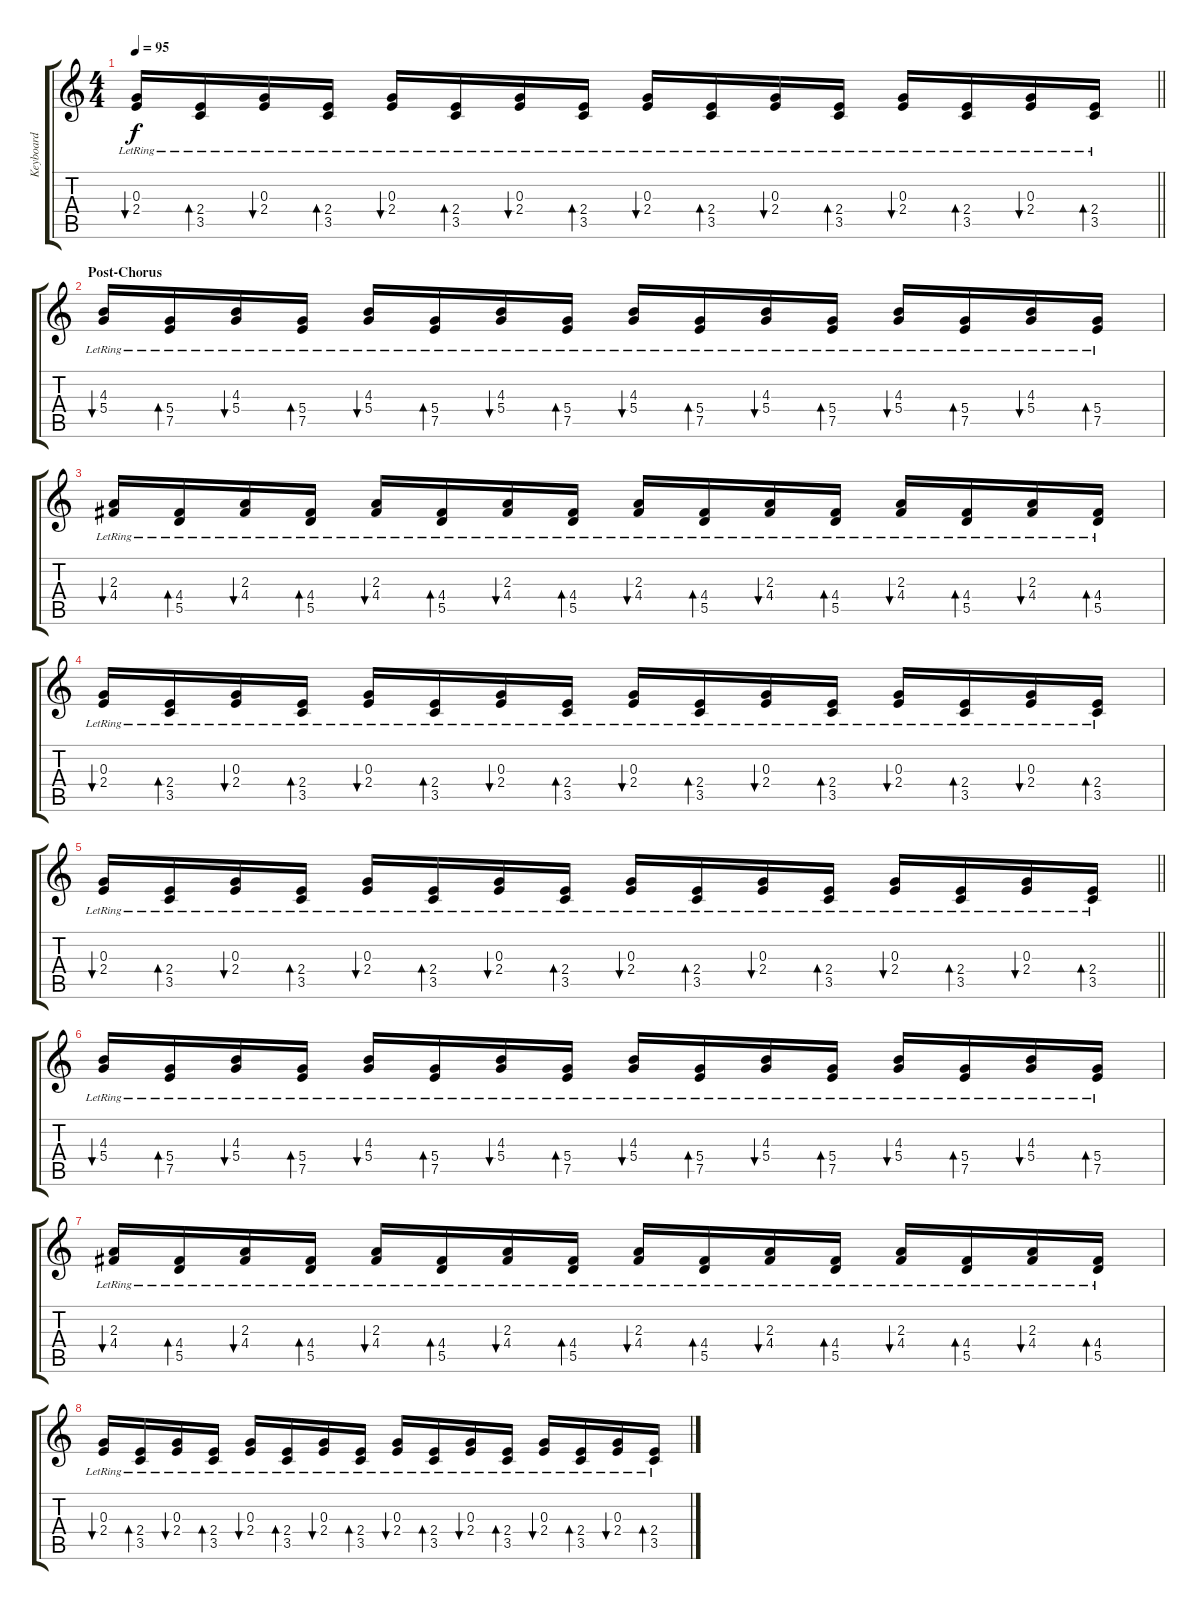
\track ("Keyboard" "Keyboard") {instrument synthbass2}
\staff {score tabs}
\tuning (E4 B3 G3 D3 A2 E2) {hide}
\ts (4 4)
\tempo 95
\clef g2
\barLineRight lightlight
\ks c
(0.3{lr} 2.4{lr}).16{bu 120 dy f} (2.4{lr} 3.5{lr}).16{bd 120} (0.3{lr} 2.4{lr}).16{bu 120} (2.4{lr} 3.5{lr}).16{bd 120} (0.3{lr} 2.4{lr}).16{bu 120} (2.4{lr} 3.5{lr}).16{bd 120} (0.3{lr} 2.4{lr}).16{bu 120} (2.4{lr} 3.5{lr}).16{bd 120} (0.3{lr} 2.4{lr}).16{bu 120} (2.4{lr} 3.5{lr}).16{bd 120} (0.3{lr} 2.4{lr}).16{bu 120} (2.4{lr} 3.5{lr}).16{bd 120} (0.3{lr} 2.4{lr}).16{bu 120} (2.4{lr} 3.5{lr}).16{bd 120} (0.3{lr} 2.4{lr}).16{bu 120} (2.4{lr} 3.5{lr}).16{bd 120} |
\section ("" "Post-Chorus")
(4.3{lr} 5.4{lr}).16{bu 120} (5.4{lr} 7.5{lr}).16{bd 120} (4.3{lr} 5.4{lr}).16{bu 120} (5.4{lr} 7.5{lr}).16{bd 120} (4.3{lr} 5.4{lr}).16{bu 120} (5.4{lr} 7.5{lr}).16{bd 120} (4.3{lr} 5.4{lr}).16{bu 120} (5.4{lr} 7.5{lr}).16{bd 120} (4.3{lr} 5.4{lr}).16{bu 120} (5.4{lr} 7.5{lr}).16{bd 120} (4.3{lr} 5.4{lr}).16{bu 120} (5.4{lr} 7.5{lr}).16{bd 120} (4.3{lr} 5.4{lr}).16{bu 120} (5.4{lr} 7.5{lr}).16{bd 120} (4.3{lr} 5.4{lr}).16{bu 120} (5.4{lr} 7.5{lr}).16{bd 120} |
(2.3{lr} 4.4{lr}).16{bu 120} (4.4{lr} 5.5{lr}).16{bd 120} (2.3{lr} 4.4{lr}).16{bu 120} (4.4{lr} 5.5{lr}).16{bd 120} (2.3{lr} 4.4{lr}).16{bu 120} (4.4{lr} 5.5{lr}).16{bd 120} (2.3{lr} 4.4{lr}).16{bu 120} (4.4{lr} 5.5{lr}).16{bd 120} (2.3{lr} 4.4{lr}).16{bu 120} (4.4{lr} 5.5{lr}).16{bd 120} (2.3{lr} 4.4{lr}).16{bu 120} (4.4{lr} 5.5{lr}).16{bd 120} (2.3{lr} 4.4{lr}).16{bu 120} (4.4{lr} 5.5{lr}).16{bd 120} (2.3{lr} 4.4{lr}).16{bu 120} (4.4{lr} 5.5{lr}).16{bd 120} |
(0.3{lr} 2.4{lr}).16{bu 120} (2.4{lr} 3.5{lr}).16{bd 120} (0.3{lr} 2.4{lr}).16{bu 120} (2.4{lr} 3.5{lr}).16{bd 120} (0.3{lr} 2.4{lr}).16{bu 120} (2.4{lr} 3.5{lr}).16{bd 120} (0.3{lr} 2.4{lr}).16{bu 120} (2.4{lr} 3.5{lr}).16{bd 120} (0.3{lr} 2.4{lr}).16{bu 120} (2.4{lr} 3.5{lr}).16{bd 120} (0.3{lr} 2.4{lr}).16{bu 120} (2.4{lr} 3.5{lr}).16{bd 120} (0.3{lr} 2.4{lr}).16{bu 120} (2.4{lr} 3.5{lr}).16{bd 120} (0.3{lr} 2.4{lr}).16{bu 120} (2.4{lr} 3.5{lr}).16{bd 120} |
\barLineRight lightlight
(0.3{lr} 2.4{lr}).16{bu 120} (2.4{lr} 3.5{lr}).16{bd 120} (0.3{lr} 2.4{lr}).16{bu 120} (2.4{lr} 3.5{lr}).16{bd 120} (0.3{lr} 2.4{lr}).16{bu 120} (2.4{lr} 3.5{lr}).16{bd 120} (0.3{lr} 2.4{lr}).16{bu 120} (2.4{lr} 3.5{lr}).16{bd 120} (0.3{lr} 2.4{lr}).16{bu 120} (2.4{lr} 3.5{lr}).16{bd 120} (0.3{lr} 2.4{lr}).16{bu 120} (2.4{lr} 3.5{lr}).16{bd 120} (0.3{lr} 2.4{lr}).16{bu 120} (2.4{lr} 3.5{lr}).16{bd 120} (0.3{lr} 2.4{lr}).16{bu 120} (2.4{lr} 3.5{lr}).16{bd 120} |
(4.3{lr} 5.4{lr}).16{bu 120} (5.4{lr} 7.5{lr}).16{bd 120} (4.3{lr} 5.4{lr}).16{bu 120} (5.4{lr} 7.5{lr}).16{bd 120} (4.3{lr} 5.4{lr}).16{bu 120} (5.4{lr} 7.5{lr}).16{bd 120} (4.3{lr} 5.4{lr}).16{bu 120} (5.4{lr} 7.5{lr}).16{bd 120} (4.3{lr} 5.4{lr}).16{bu 120} (5.4{lr} 7.5{lr}).16{bd 120} (4.3{lr} 5.4{lr}).16{bu 120} (5.4{lr} 7.5{lr}).16{bd 120} (4.3{lr} 5.4{lr}).16{bu 120} (5.4{lr} 7.5{lr}).16{bd 120} (4.3{lr} 5.4{lr}).16{bu 120} (5.4{lr} 7.5{lr}).16{bd 120} |
(2.3{lr} 4.4{lr}).16{bu 120} (4.4{lr} 5.5{lr}).16{bd 120} (2.3{lr} 4.4{lr}).16{bu 120} (4.4{lr} 5.5{lr}).16{bd 120} (2.3{lr} 4.4{lr}).16{bu 120} (4.4{lr} 5.5{lr}).16{bd 120} (2.3{lr} 4.4{lr}).16{bu 120} (4.4{lr} 5.5{lr}).16{bd 120} (2.3{lr} 4.4{lr}).16{bu 120} (4.4{lr} 5.5{lr}).16{bd 120} (2.3{lr} 4.4{lr}).16{bu 120} (4.4{lr} 5.5{lr}).16{bd 120} (2.3{lr} 4.4{lr}).16{bu 120} (4.4{lr} 5.5{lr}).16{bd 120} (2.3{lr} 4.4{lr}).16{bu 120} (4.4{lr} 5.5{lr}).16{bd 120} |
(0.3{lr} 2.4{lr}).16{bu 120} (2.4{lr} 3.5{lr}).16{bd 120} (0.3{lr} 2.4{lr}).16{bu 120} (2.4{lr} 3.5{lr}).16{bd 120} (0.3{lr} 2.4{lr}).16{bu 120} (2.4{lr} 3.5{lr}).16{bd 120} (0.3{lr} 2.4{lr}).16{bu 120} (2.4{lr} 3.5{lr}).16{bd 120} (0.3{lr} 2.4{lr}).16{bu 120} (2.4{lr} 3.5{lr}).16{bd 120} (0.3{lr} 2.4{lr}).16{bu 120} (2.4{lr} 3.5{lr}).16{bd 120} (0.3{lr} 2.4{lr}).16{bu 120} (2.4{lr} 3.5{lr}).16{bd 120} (0.3{lr} 2.4{lr}).16{bu 120} (2.4{lr} 3.5{lr}).16{bd 120}
